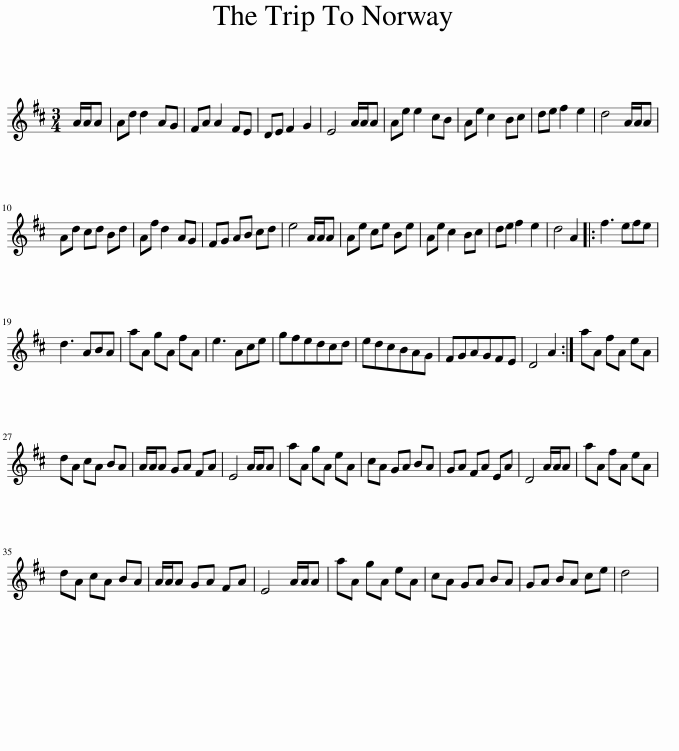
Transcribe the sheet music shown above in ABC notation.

X:1
L:1/8
M:3/4
I:linebreak $
K:D
V:1 treble
V:1
 A/A/A | Ad d2 AG | FA A2 FE | DE F2 G2 | E4 A/A/A | %5
 Ae e2 cB | Ae c2 Bc | de f2 e2 | d4 A/A/A |$ Ad cd Bd | %10
 Af d2 AG | FG AB cd | e4 A/A/A | Ae ce Be | Ae c2 Bc | %15
 de f2 e2 | d4 A2 |: f3 efe |$ d3 ABA | aA gA fA | %20
 e3 Ace | gfedcd | edcBAG | FGAGFE | D4 A2 :| %25
 aA fA eA |$ dA cA BA | A/A/A GA FA | E4 A/A/A | aA gA eA | %30
 cA GA BA | GA FA EA | D4 A/A/A | aA fA eA |$ dA cA BA | %35
 A/A/A GA FA | E4 A/A/A | aA gA eA | cA GA BA | GA BA ce | %40
 d4 | %41
